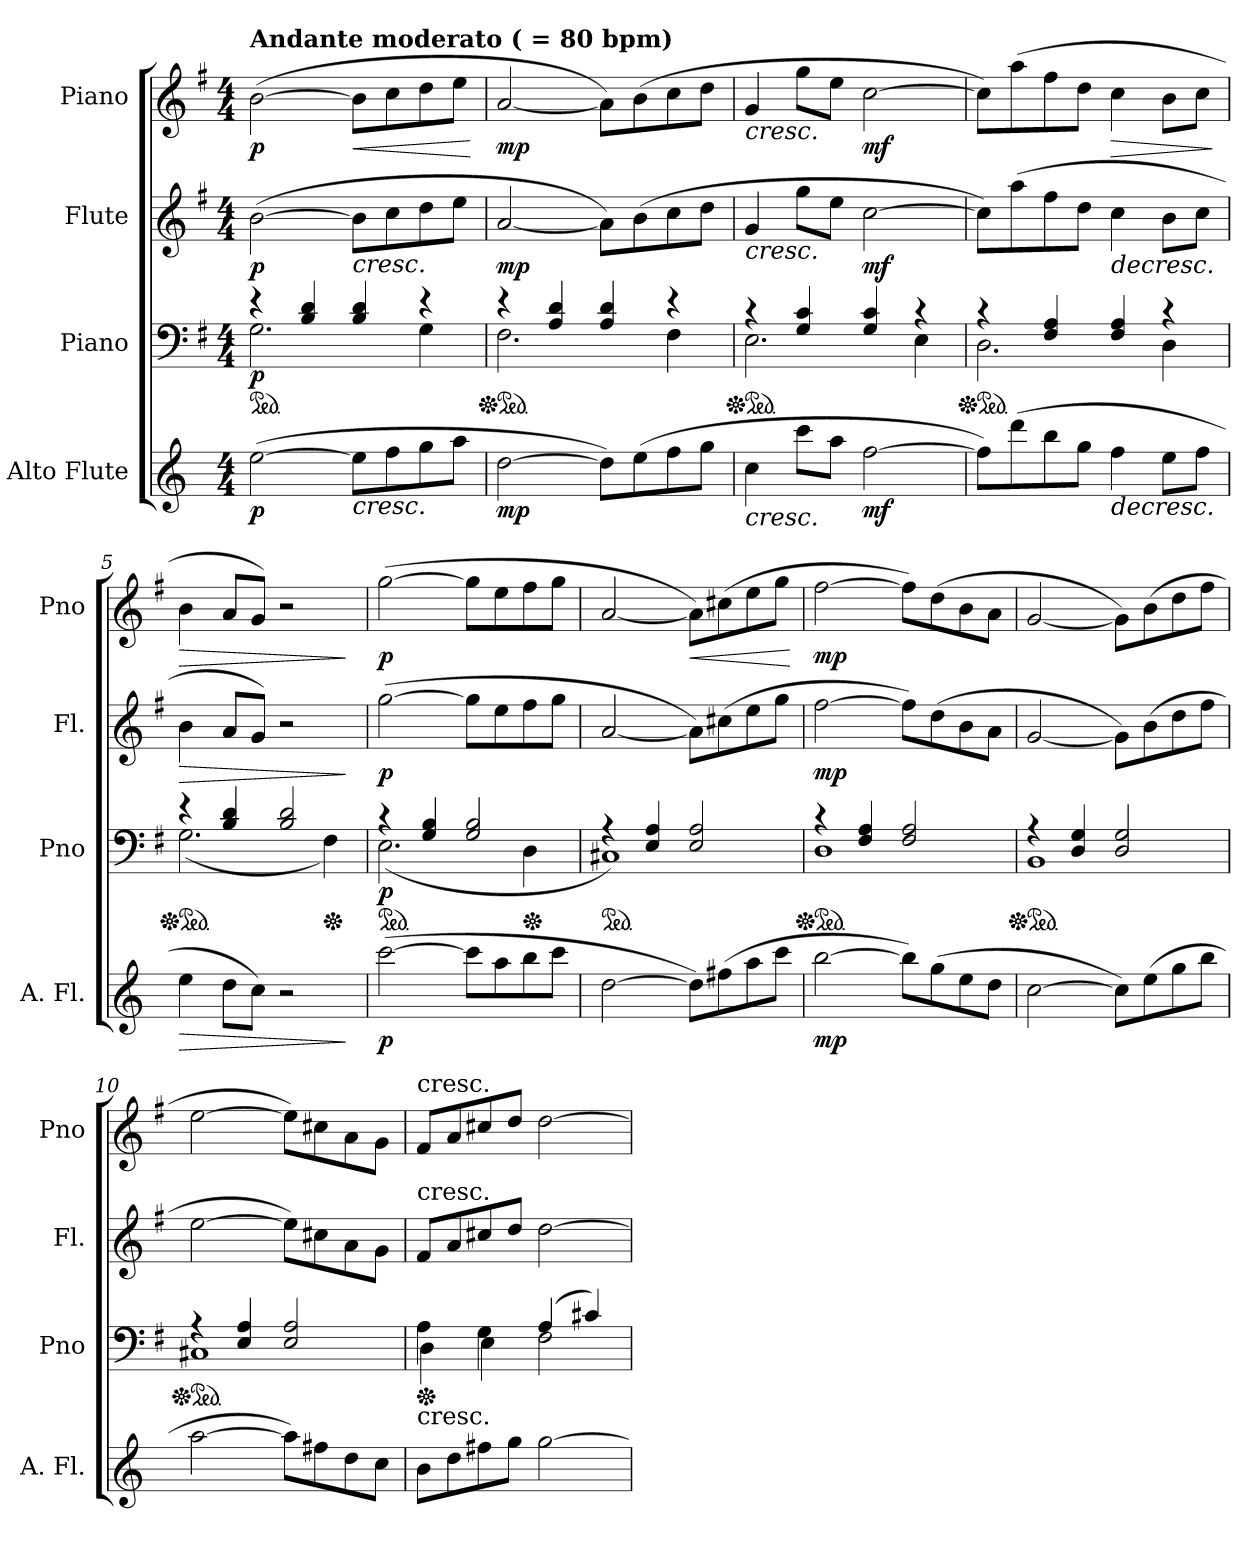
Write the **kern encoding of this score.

**kern	**dynam	**kern	**dynam	**kern	**dynam	**kern	**dynam
*part4	*part4	*part3	*part3	*part2	*part2	*part1	*part1
*staff4	*staff4	*staff3	*staff3	*staff2	*staff2	*staff1	*staff1
*I"Alto Flute	*	*I"Piano	*	*I"Flute	*	*I"Piano	*
*I'A. Fl.	*	*I'Pno	*	*I'Fl.	*	*I'Pno	*
*clefG2	*	*clefF4	*	*clefG2	*	*clefG2	*
*ITrd3c5	*	*	*	*	*	*	*
*k[f#]	*	*k[f#]	*	*k[f#]	*	*k[f#]	*
*M4/4	*	*M4/4	*	*M4/4	*	*M4/4	*
*	*	*ped	*	*	*	*	*
=1	=1	=1	=1	=1	=1	=1	=1
*	*	*^	*	*	*	*	*
!	!	!	!	!	!	!	!LO:TX:a:B:t=Andante moderato (      = 80 bpm)	!
!	!LO:DY:b	!	!	!LO:DY:b	!	!LO:DY:b	!	!LO:DY:b
(>[2b\	p	4r	2.G\	p	(>[2b\	p	(>[2b\	p
.	.	4B/ 4d/	.	.	.	.	.	.
!	!LO:HP:b	!	!	!	!	!LO:HP:b	!	!LO:HP:b
8b\L]	<	4B/ 4d/	.	.	8b\L]	<	8b\L]	<
8cc\	.	.	.	.	8cc\	.	8cc\	.
8dd\	.	4r	4G\	.	8dd\	.	8dd\	.
8ee\J	.	.	.	.	8ee\J	.	8ee\J	.
*	*	*v	*v	*	*	*	*	*
.	.	.	.	.	.	.	[
=2	=2	=2	=2	=2	=2	=2	=2
*	*	*Xped	*	*	*	*	*
*	*	*ped	*	*	*	*	*
*	*	*^	*	*	*	*	*
!	!LO:DY:b	!	!	!	!	!LO:DY:b	!	!LO:DY:b
[2a\	mp	4r	2.F#\	.	[2a/	mp	[2a/	mp
.	.	4A/ 4d/	.	.	.	.	.	.
8a\L])	.	4A/ 4d/	.	.	8a\L])	.	8a\L])	.
(>8b\	.	.	.	.	(>8b\	.	(>8b\	.
8cc\	.	4r	4F#\	.	8cc\	.	8cc\	.
8dd\J	.	.	.	.	8dd\J	.	8dd\J	.
=3	=3	=3	=3	=3	=3	=3	=3	=3
!	!LO:HP:b	!	!	!	!	!	!	!
*	*	*Xped	*	*	*	*	*	*
*	*	*ped	*	*	*	*	*	*
!	!	!	!	!	!	!LO:HP:b	!	!LO:HP:b
4g\	<	4r	2.E\	.	4g/	<	4g/	<
8gg\L	.	4G/ 4c/	.	.	8gg\L	.	8gg\L	.
8ee\J	.	.	.	.	8ee\J	.	8ee\J	.
!	!LO:DY:b	!	!	!	!	!LO:DY:b	!	!LO:DY:b
[2cc\	mf	4G/ 4c/	.	.	[2cc\	mf	[2cc\	mf
.	.	4r	4E\	.	.	.	.	.
*	*	*v	*v	*	*	*	*	*
.	[	.	.	.	[	.	[
=4	=4	=4	=4	=4	=4	=4	=4
*	*	*Xped	*	*	*	*	*
*	*	*ped	*	*	*	*	*
*	*	*^	*	*	*	*	*
8cc\L])	.	4r	2.D\	.	8cc\L])	.	8cc\L])	.
(>8aa\	.	.	.	.	(>8aa\	.	(>8aa\	.
8ff#\	.	4F#/ 4A/	.	.	8ff#\	.	8ff#\	.
8dd\J	.	.	.	.	8dd\J	.	8dd\J	.
!	!LO:HP:b	!	!	!	!	!LO:HP:b	!	!LO:HP:b
4cc\	>	4F#/ 4A/	.	.	4cc\	>	4cc\	>
8b\L	.	4r	4D\	.	8b\L	.	8b\L	.
8cc\J	.	.	.	.	8cc\J	.	8cc\J	.
*	*	*v	*v	*	*	*	*	*
.	[	.	.	.	[	.	]
!!LO:LB:g=z
=5	=5	=5	=5	=5	=5	=5	=5
!	!LO:HP:b	!	!	!	!	!	!
*	*	*Xped	*	*	*	*	*
*	*	*ped	*	*	*	*	*
*	*	*^	*	*	*	*	*
!	!	!	!	!	!	!LO:HP:b	!	!LO:HP:b
4b\	>	4r	(<2.G\	.	4b\	>	4b\	>
8a\L	.	4B/ 4d/	.	.	8a/L	.	8a/L	.
8g\J)	.	.	.	.	8g/J)	.	8g/J)	.
2r	.	2B/ 2d/	.	.	2r	.	2r	.
*	*	*Xped	*	*	*	*	*	*
.	.	.	4F#\)	.	.	.	.	.
*	*	*v	*v	*	*	*	*	*
.	]	.	.	.	]	.	]
=6	=6	=6	=6	=6	=6	=6	=6
*	*	*ped	*	*	*	*	*
*	*	*^	*	*	*	*	*
!	!LO:DY:b	!	!	!LO:DY:b	!	!LO:DY:b	!	!LO:DY:b
(>[2gg\	p	4r	(<2.E\	p	(>[2gg\	p	(>[2gg\	p
.	.	4G/ 4B/	.	.	.	.	.	.
8gg\L]	.	2G/ 2B/	.	.	8gg\L]	.	8gg\L]	.
8ee\	.	.	.	.	8ee\	.	8ee\	.
*	*	*Xped	*	*	*	*	*	*
8ff#\	.	.	4D\	.	8ff#\	.	8ff#\	.
8gg\J	.	.	.	.	8gg\J	.	8gg\J	.
=7	=7	=7	=7	=7	=7	=7	=7	=7
*	*	*ped	*	*	*	*	*	*
[2a\	.	4r	1C#X)	.	[2a/	.	[2a/	.
.	.	4E/ 4A/	.	.	.	.	.	.
!	!	!	!	!	!	!	!	!LO:HP:b
8a\L])	.	2E/ 2A/	.	.	8a\L])	.	8a\L])	<
(>8cc#X\	.	.	.	.	(>8cc#X\	.	(>8cc#X\	.
8ee\	.	.	.	.	8ee\	.	8ee\	.
8gg\J	.	.	.	.	8gg\J	.	8gg\J	.
*	*	*v	*v	*	*	*	*	*
.	]	.	.	.	]	.	[
=8	=8	=8	=8	=8	=8	=8	=8
*	*	*Xped	*	*	*	*	*
*	*	*ped	*	*	*	*	*
*	*	*^	*	*	*	*	*
!	!LO:DY:b	!	!	!	!	!LO:DY:b	!	!LO:DY:b
[2ff#\	mp	4r	1D	.	[2ff#\	mp	[2ff#\	mp
.	.	4F#/ 4A/	.	.	.	.	.	.
8ff#\L])	.	2F#/ 2A/	.	.	8ff#\L])	.	8ff#\L])	.
(>8dd\	.	.	.	.	(>8dd\	.	(>8dd\	.
8b\	.	.	.	.	8b\	.	8b\	.
8a\J	.	.	.	.	8a\J	.	8a\J	.
!!LO:PB:g=z
=9	=9	=9	=9	=9	=9	=9	=9	=9
*	*	*Xped	*	*	*	*	*	*
*	*	*ped	*	*	*	*	*	*
[2g\	.	4r	1BB	.	[2g/	.	[2g/	.
.	.	4D/ 4G/	.	.	.	.	.	.
8g\L])	.	2D/ 2G/	.	.	8g\L])	.	8g\L])	.
(>8b\	.	.	.	.	(>8b\	.	(>8b\	.
8dd\	.	.	.	.	8dd\	.	8dd\	.
8ff#\J	.	.	.	.	8ff#\J	.	8ff#\J	.
=10	=10	=10	=10	=10	=10	=10	=10	=10
*	*	*Xped	*	*	*	*	*	*
*	*	*ped	*	*	*	*	*	*
[2ee\	.	4r	1C#X	.	[2ee\	.	[2ee\	.
.	.	4E/ 4A/	.	.	.	.	.	.
8ee\L])	.	2E/ 2A/	.	.	8ee\L])	.	8ee\L])	.
8cc#X\	.	.	.	.	8cc#X\	.	8cc#X\	.
8a\	.	.	.	.	8a\	.	8a\	.
8g\J	.	.	.	.	8g\J	.	8g\J	.
=11	=11	=11	=11	=11	=11	=11	=11	=11
*	*	*Xped	*	*	*	*	*	*
!	!	!	!	!	!	!	!LO:TX:a:t=cresc.	!
!	!	!	!	!	!LO:TX:a:t=cresc.	!	!	!
!LO:TX:a:t=cresc.	!	!	!	!	!	!	!	!
8f#\L	.	4A\	4D\	.	8f#/L	.	8f#/L	.
8a\	.	.	.	.	8a/	.	8a/	.
8cc#X\	.	4G\	4E\	.	8cc#X/	.	8cc#X/	.
8dd\J	.	.	.	.	8dd/J	.	8dd/J	.
[2dd\	.	(>4A/	2F#\	.	[2dd\	.	[2dd\	.
.	.	4c#X/)	.	.	.	.	.	.
*	*	*v	*v	*	*	*	*	*
=	=	=	=	=	=	=	=
*-	*-	*-	*-	*-	*-	*-	*-
